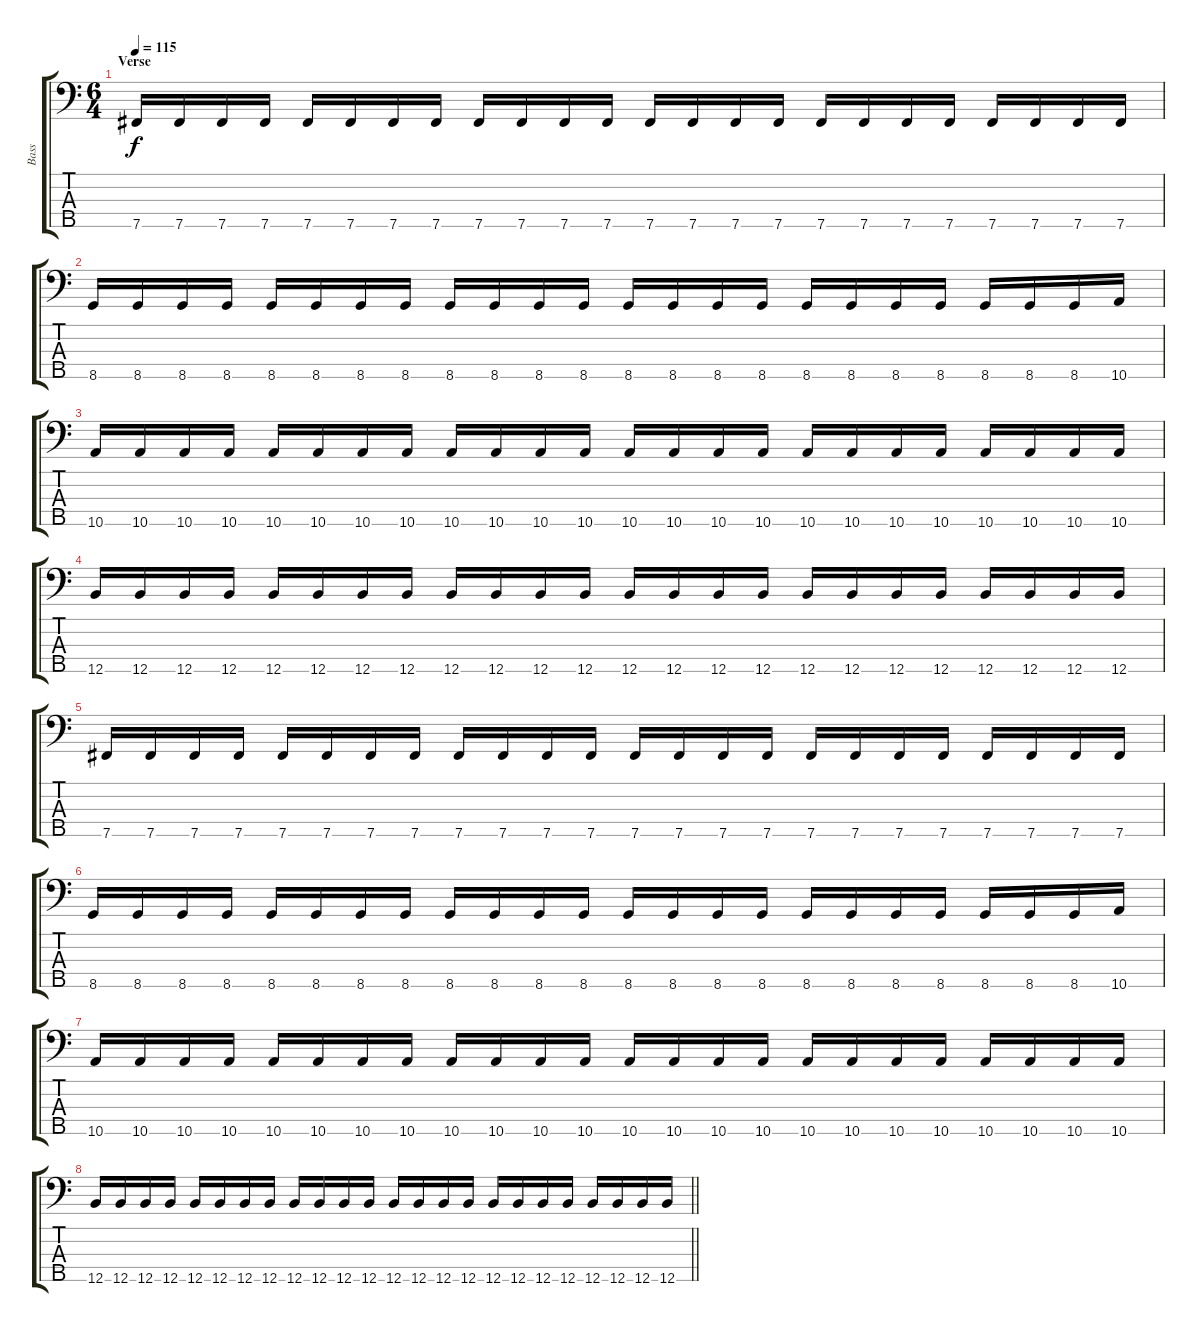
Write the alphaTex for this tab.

\track ("Bass" "Bass") {instrument electricbassfinger}
\staff {score tabs}
\tuning (G2 D2 A1 E1 B0) {hide}
\ts (6 4)
\section ("" "Verse")
\tempo 115
\clef f4
\ks c
7.5.16{dy f} 7.5.16 7.5.16 7.5.16 7.5.16 7.5.16 7.5.16 7.5.16 7.5.16 7.5.16 7.5.16 7.5.16 7.5.16 7.5.16 7.5.16 7.5.16 7.5.16 7.5.16 7.5.16 7.5.16 7.5.16 7.5.16 7.5.16 7.5.16 |
8.5.16 8.5.16 8.5.16 8.5.16 8.5.16 8.5.16 8.5.16 8.5.16 8.5.16 8.5.16 8.5.16 8.5.16 8.5.16 8.5.16 8.5.16 8.5.16 8.5.16 8.5.16 8.5.16 8.5.16 8.5.16 8.5.16 8.5.16 10.5.16 |
10.5.16 10.5.16 10.5.16 10.5.16 10.5.16 10.5.16 10.5.16 10.5.16 10.5.16 10.5.16 10.5.16 10.5.16 10.5.16 10.5.16 10.5.16 10.5.16 10.5.16 10.5.16 10.5.16 10.5.16 10.5.16 10.5.16 10.5.16 10.5.16 |
12.5.16 12.5.16 12.5.16 12.5.16 12.5.16 12.5.16 12.5.16 12.5.16 12.5.16 12.5.16 12.5.16 12.5.16 12.5.16 12.5.16 12.5.16 12.5.16 12.5.16 12.5.16 12.5.16 12.5.16 12.5.16 12.5.16 12.5.16 12.5.16 |
7.5.16 7.5.16 7.5.16 7.5.16 7.5.16 7.5.16 7.5.16 7.5.16 7.5.16 7.5.16 7.5.16 7.5.16 7.5.16 7.5.16 7.5.16 7.5.16 7.5.16 7.5.16 7.5.16 7.5.16 7.5.16 7.5.16 7.5.16 7.5.16 |
8.5.16 8.5.16 8.5.16 8.5.16 8.5.16 8.5.16 8.5.16 8.5.16 8.5.16 8.5.16 8.5.16 8.5.16 8.5.16 8.5.16 8.5.16 8.5.16 8.5.16 8.5.16 8.5.16 8.5.16 8.5.16 8.5.16 8.5.16 10.5.16 |
10.5.16 10.5.16 10.5.16 10.5.16 10.5.16 10.5.16 10.5.16 10.5.16 10.5.16 10.5.16 10.5.16 10.5.16 10.5.16 10.5.16 10.5.16 10.5.16 10.5.16 10.5.16 10.5.16 10.5.16 10.5.16 10.5.16 10.5.16 10.5.16 |
\barLineRight lightlight
12.5.16 12.5.16 12.5.16 12.5.16 12.5.16 12.5.16 12.5.16 12.5.16 12.5.16 12.5.16 12.5.16 12.5.16 12.5.16 12.5.16 12.5.16 12.5.16 12.5.16 12.5.16 12.5.16 12.5.16 12.5.16 12.5.16 12.5.16 12.5.16
